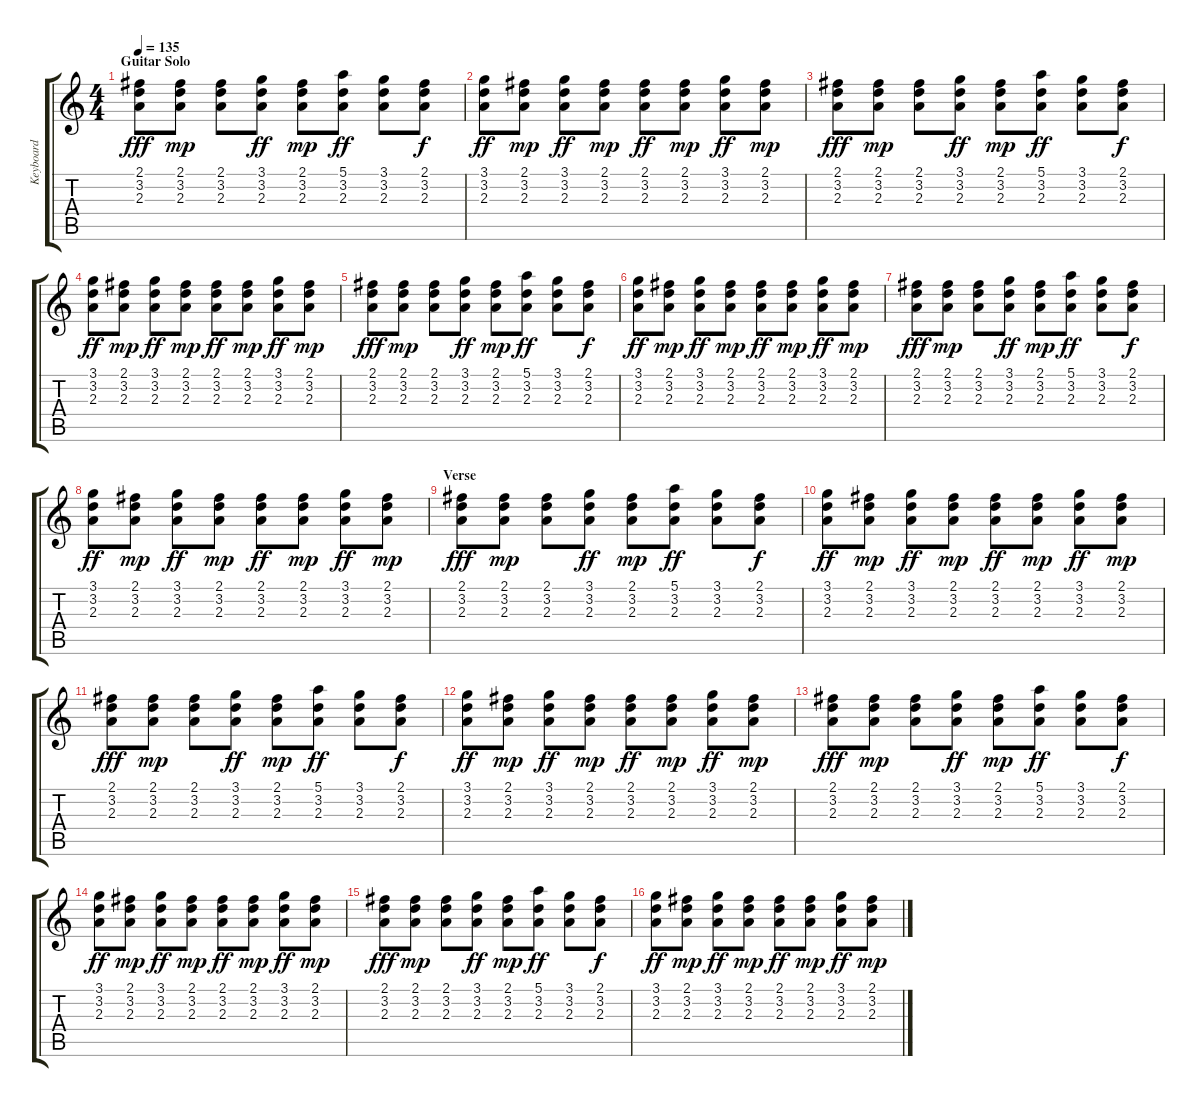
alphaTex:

\track ("Keyboard" "Keyboard") {instrument electricguitarclean}
\staff {score tabs}
\tuning (E4 B3 G3 D3 A2 E2) {hide}
\ts (4 4)
\section ("" "Guitar Solo")
\tempo 135
\clef g2
\ks c
(2.1 3.2 2.3).8{dy fff} (2.1 3.2 2.3).8{dy mp} (2.1 3.2 2.3).8 (3.1 3.2 2.3).8{dy ff} (2.1 3.2 2.3).8{dy mp} (5.1 3.2 2.3).8{dy ff} (3.1 3.2 2.3).8 (2.1 3.2 2.3).8{dy f} |
(3.1 3.2 2.3).8{dy ff} (2.1 3.2 2.3).8{dy mp} (3.1 3.2 2.3).8{dy ff} (2.1 3.2 2.3).8{dy mp} (2.1 3.2 2.3).8{dy ff} (2.1 3.2 2.3).8{dy mp} (3.1 3.2 2.3).8{dy ff} (2.1 3.2 2.3).8{dy mp} |
(2.1 3.2 2.3).8{dy fff} (2.1 3.2 2.3).8{dy mp} (2.1 3.2 2.3).8 (3.1 3.2 2.3).8{dy ff} (2.1 3.2 2.3).8{dy mp} (5.1 3.2 2.3).8{dy ff} (3.1 3.2 2.3).8 (2.1 3.2 2.3).8{dy f} |
(3.1 3.2 2.3).8{dy ff} (2.1 3.2 2.3).8{dy mp} (3.1 3.2 2.3).8{dy ff} (2.1 3.2 2.3).8{dy mp} (2.1 3.2 2.3).8{dy ff} (2.1 3.2 2.3).8{dy mp} (3.1 3.2 2.3).8{dy ff} (2.1 3.2 2.3).8{dy mp} |
(2.1 3.2 2.3).8{dy fff} (2.1 3.2 2.3).8{dy mp} (2.1 3.2 2.3).8 (3.1 3.2 2.3).8{dy ff} (2.1 3.2 2.3).8{dy mp} (5.1 3.2 2.3).8{dy ff} (3.1 3.2 2.3).8 (2.1 3.2 2.3).8{dy f} |
(3.1 3.2 2.3).8{dy ff} (2.1 3.2 2.3).8{dy mp} (3.1 3.2 2.3).8{dy ff} (2.1 3.2 2.3).8{dy mp} (2.1 3.2 2.3).8{dy ff} (2.1 3.2 2.3).8{dy mp} (3.1 3.2 2.3).8{dy ff} (2.1 3.2 2.3).8{dy mp} |
(2.1 3.2 2.3).8{dy fff} (2.1 3.2 2.3).8{dy mp} (2.1 3.2 2.3).8 (3.1 3.2 2.3).8{dy ff} (2.1 3.2 2.3).8{dy mp} (5.1 3.2 2.3).8{dy ff} (3.1 3.2 2.3).8 (2.1 3.2 2.3).8{dy f} |
(3.1 3.2 2.3).8{dy ff} (2.1 3.2 2.3).8{dy mp} (3.1 3.2 2.3).8{dy ff} (2.1 3.2 2.3).8{dy mp} (2.1 3.2 2.3).8{dy ff} (2.1 3.2 2.3).8{dy mp} (3.1 3.2 2.3).8{dy ff} (2.1 3.2 2.3).8{dy mp} |
\section ("" "Verse")
(2.1 3.2 2.3).8{dy fff} (2.1 3.2 2.3).8{dy mp} (2.1 3.2 2.3).8 (3.1 3.2 2.3).8{dy ff} (2.1 3.2 2.3).8{dy mp} (5.1 3.2 2.3).8{dy ff} (3.1 3.2 2.3).8 (2.1 3.2 2.3).8{dy f} |
(3.1 3.2 2.3).8{dy ff} (2.1 3.2 2.3).8{dy mp} (3.1 3.2 2.3).8{dy ff} (2.1 3.2 2.3).8{dy mp} (2.1 3.2 2.3).8{dy ff} (2.1 3.2 2.3).8{dy mp} (3.1 3.2 2.3).8{dy ff} (2.1 3.2 2.3).8{dy mp} |
(2.1 3.2 2.3).8{dy fff} (2.1 3.2 2.3).8{dy mp} (2.1 3.2 2.3).8 (3.1 3.2 2.3).8{dy ff} (2.1 3.2 2.3).8{dy mp} (5.1 3.2 2.3).8{dy ff} (3.1 3.2 2.3).8 (2.1 3.2 2.3).8{dy f} |
(3.1 3.2 2.3).8{dy ff} (2.1 3.2 2.3).8{dy mp} (3.1 3.2 2.3).8{dy ff} (2.1 3.2 2.3).8{dy mp} (2.1 3.2 2.3).8{dy ff} (2.1 3.2 2.3).8{dy mp} (3.1 3.2 2.3).8{dy ff} (2.1 3.2 2.3).8{dy mp} |
(2.1 3.2 2.3).8{dy fff} (2.1 3.2 2.3).8{dy mp} (2.1 3.2 2.3).8 (3.1 3.2 2.3).8{dy ff} (2.1 3.2 2.3).8{dy mp} (5.1 3.2 2.3).8{dy ff} (3.1 3.2 2.3).8 (2.1 3.2 2.3).8{dy f} |
(3.1 3.2 2.3).8{dy ff} (2.1 3.2 2.3).8{dy mp} (3.1 3.2 2.3).8{dy ff} (2.1 3.2 2.3).8{dy mp} (2.1 3.2 2.3).8{dy ff} (2.1 3.2 2.3).8{dy mp} (3.1 3.2 2.3).8{dy ff} (2.1 3.2 2.3).8{dy mp} |
(2.1 3.2 2.3).8{dy fff} (2.1 3.2 2.3).8{dy mp} (2.1 3.2 2.3).8 (3.1 3.2 2.3).8{dy ff} (2.1 3.2 2.3).8{dy mp} (5.1 3.2 2.3).8{dy ff} (3.1 3.2 2.3).8 (2.1 3.2 2.3).8{dy f} |
(3.1 3.2 2.3).8{dy ff} (2.1 3.2 2.3).8{dy mp} (3.1 3.2 2.3).8{dy ff} (2.1 3.2 2.3).8{dy mp} (2.1 3.2 2.3).8{dy ff} (2.1 3.2 2.3).8{dy mp} (3.1 3.2 2.3).8{dy ff} (2.1 3.2 2.3).8{dy mp}
